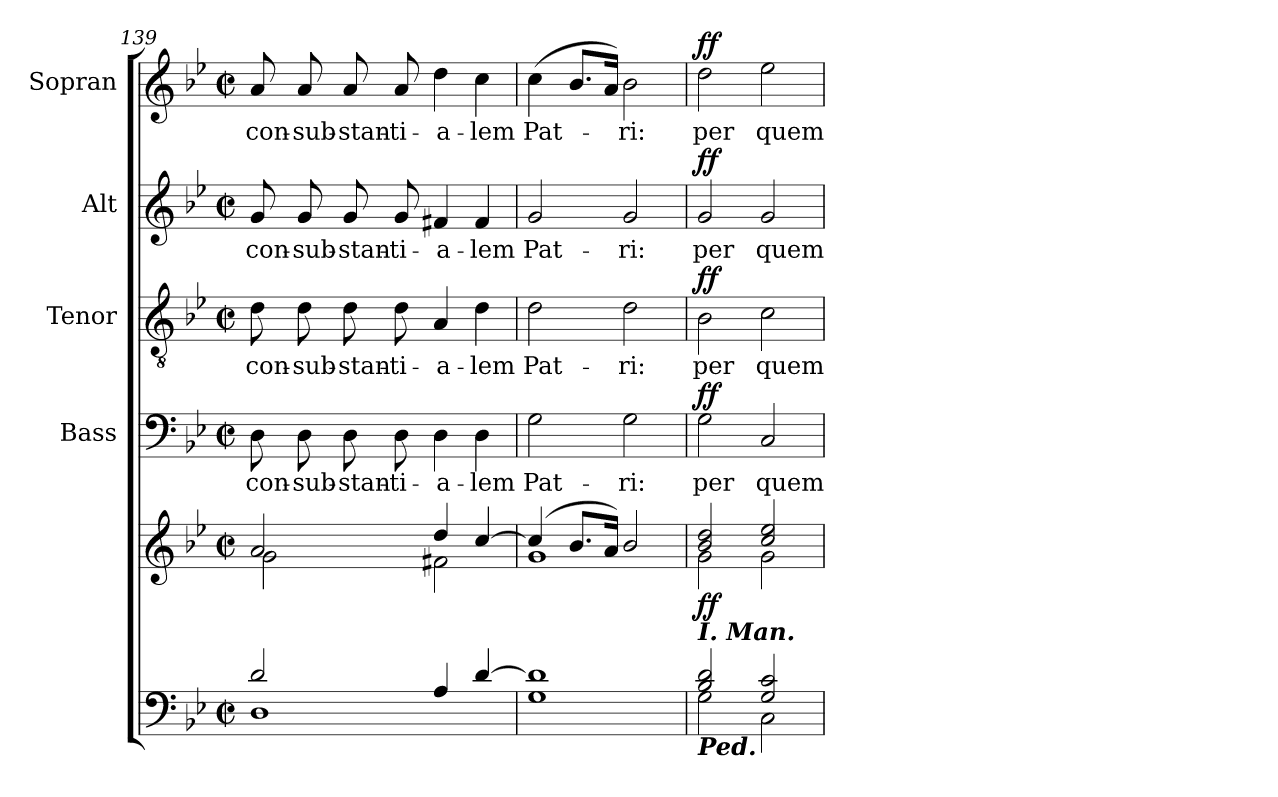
**kern	**kern	**dynam	**kern	**text	**dynam	**kern	**text	**dynam	**kern	**text	**dynam	**kern	**text	**dynam
*part5	*part5	*part5	*part4	*part4	*part4	*part3	*part3	*part3	*part2	*part2	*part2	*part1	*part1	*part1
*staff6	*staff5	*staff5/6	*staff4	*staff4	*staff4	*staff3	*staff3	*staff3	*staff2	*staff2	*staff2	*staff1	*staff1	*staff1
*	*	*	*I"Bass	*	*	*I"Tenor	*	*	*I"Alt	*	*	*I"Sopran	*	*
*	*	*	*I'B.	*	*	*I'T.	*	*	*I'A.	*	*	*I'S.	*	*
*clefF4	*clefG2	*	*clefF4	*	*	*clefGv2	*	*	*clefG2	*	*	*clefG2	*	*
*k[b-e-]	*k[b-e-]	*	*k[b-e-]	*	*	*k[b-e-]	*	*	*k[b-e-]	*	*	*k[b-e-]	*	*
*B-:	*B-:	*	*B-:	*	*	*B-:	*	*	*B-:	*	*	*B-:	*	*
*M2/2	*M2/2	*	*M2/2	*	*	*M2/2	*	*	*M2/2	*	*	*M2/2	*	*
*met(c|)	*met(c|)	*	*met(c|)	*	*	*met(c|)	*	*	*met(c|)	*	*	*met(c|)	*	*
=139	=139	=139	=139	=139	=139	=139	=139	=139	=139	=139	=139	=139	=139	=139
*^	*^	*	*	*	*	*	*	*	*	*	*	*	*	*
!	!	!	!	!	!	!LO:LY:b	!	!	!LO:LY:b	!	!	!LO:LY:b	!	!	!LO:LY:b	!
2d/	1D	2a/	2g\	.	8D\	con-	.	8d\	con-	.	8g/	con-	.	8a/	con-	.
!	!	!	!	!	!	!LO:LY:b	!	!	!LO:LY:b	!	!	!LO:LY:b	!	!	!LO:LY:b	!
.	.	.	.	.	8D\	-sub-	.	8d\	-sub-	.	8g/	-sub-	.	8a/	-sub-	.
!	!	!	!	!	!	!LO:LY:b	!	!	!LO:LY:b	!	!	!LO:LY:b	!	!	!LO:LY:b	!
.	.	.	.	.	8D\	-stan-	.	8d\	-stan-	.	8g/	-stan-	.	8a/	-stan-	.
!	!	!	!	!	!	!LO:LY:b	!	!	!LO:LY:b	!	!	!LO:LY:b	!	!	!LO:LY:b	!
.	.	.	.	.	8D\	-ti-	.	8d\	-ti-	.	8g/	-ti-	.	8a/	-ti-	.
!	!	!	!	!	!	!LO:LY:b	!	!	!LO:LY:b	!	!	!LO:LY:b	!	!	!LO:LY:b	!
4A/	.	4dd/	2f#X\	.	4D\	-a-	.	4A/	-a-	.	4f#X/	-a-	.	4dd\	-a-	.
!	!	!	!	!	!	!LO:LY:b	!	!	!LO:LY:b	!	!	!LO:LY:b	!	!	!LO:LY:b	!
[>4d/	.	[>4cc/	.	.	4D\	-lem	.	4d\	-lem	.	4f#/	-lem	.	4cc\	-lem	.
=140	=140	=140	=140	=140	=140	=140	=140	=140	=140	=140	=140	=140	=140	=140	=140	=140
!	!	!	!	!	!	!LO:LY:b	!	!	!LO:LY:b	!	!	!LO:LY:b	!	!	!LO:LY:b	!
1d]	1G	(4cc/]	1g	.	2G\	Pat-	.	2d\	Pat-	.	2g/	Pat-	.	(>4cc\	Pat-	.
.	.	8.b-/L	.	.	.	.	.	.	.	.	.	.	.	8.b-/L	.	.
.	.	16a/Jk)	.	.	.	.	.	.	.	.	.	.	.	16a/Jk)	.	.
!	!	!	!	!	!	!LO:LY:b	!	!	!LO:LY:b	!	!	!LO:LY:b	!	!	!LO:LY:b	!
.	.	2b-/	.	.	2G\	-ri:	.	2d\	-ri:	.	2g/	-ri:	.	2b-\	-ri:	.
=141	=141	=141	=141	=141	=141	=141	=141	=141	=141	=141	=141	=141	=141	=141	=141	=141
!	!	!LO:TX:b:Bi:t=I. Man.	!	!	!	!	!	!	!	!	!	!	!	!	!	!
!LO:TX:b:Bi:t=Ped.	!	!	!	!	!	!	!	!	!	!	!	!	!	!	!	!
!	!	!	!	!LO:DY:b	!	!LO:LY:b	!LO:DY:a	!	!LO:LY:b	!LO:DY:a	!	!LO:LY:b	!LO:DY:a	!	!LO:LY:b	!LO:DY:a
2B-/ 2d/	2G\	2b-/ 2dd/	2g\	ff	2G\	per	ff	2B-\	per	ff	2g/	per	ff	2dd\	per	ff
!	!	!	!	!	!	!LO:LY:b	!	!	!LO:LY:b	!	!	!LO:LY:b	!	!	!LO:LY:b	!
2G/ 2c/	2C\	2cc/ 2ee-/	2g\	.	2C/	quem	.	2c\	quem	.	2g/	quem	.	2ee-\	quem	.
*v	*v	*	*	*	*	*	*	*	*	*	*	*	*	*	*	*
*	*v	*v	*	*	*	*	*	*	*	*	*	*	*	*	*
=	=	=	=	=	=	=	=	=	=	=	=	=	=	=
*-	*-	*-	*-	*-	*-	*-	*-	*-	*-	*-	*-	*-	*-	*-
